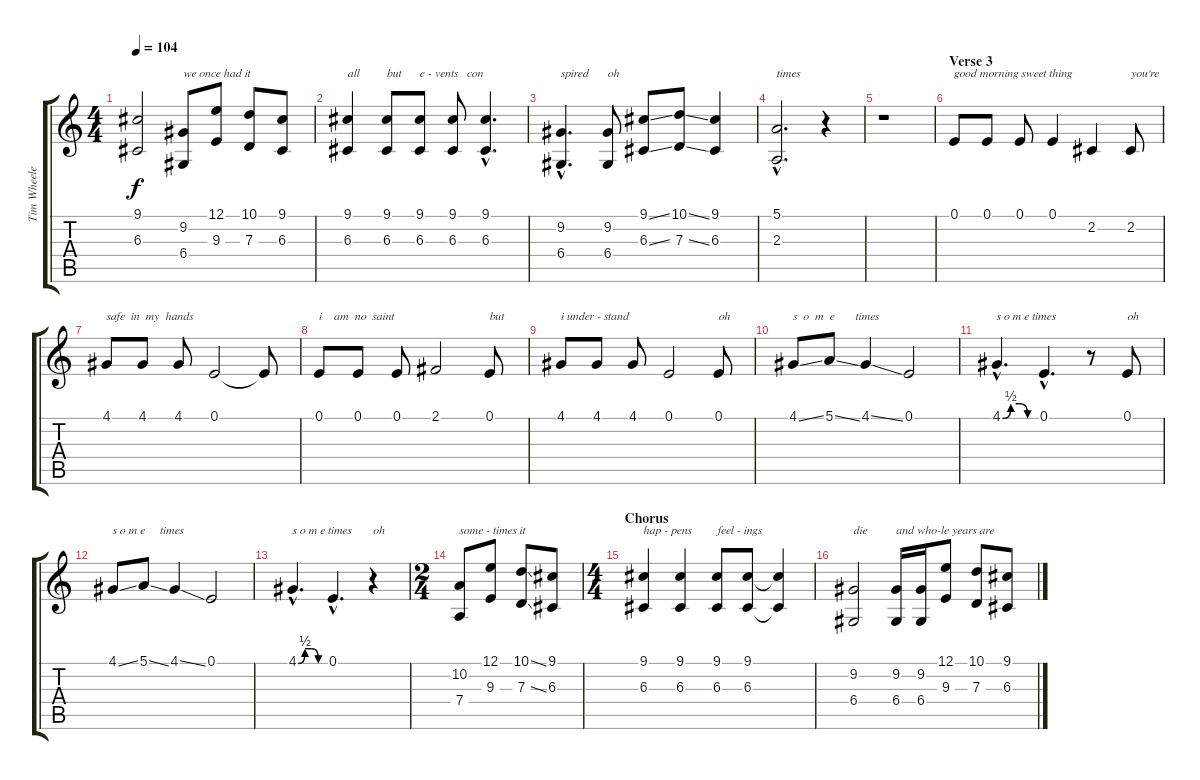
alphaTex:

\track ("Tim Wheeler (vox)" "Tim Wheele") {instrument violin}
\staff {score tabs}
\tuning (E4 B3 G3 D3 A2 E2) {hide}
\ts (4 4)
\tempo 104
\clef g2
\ks c
(9.1{t} 6.3{t}).2{dy f} (9.2 6.4).8{txt "we once had it"} (12.1 9.3).8 (10.1 7.3).8 (9.1 6.3).8 |
(9.1 6.3).4{txt "all"} (9.1 6.3).8{txt "but"} (9.1 6.3).8{txt "e - vents   con"} (9.1 6.3).8 (9.1{hac} 6.3{hac}).4{d} |
(9.2{hac} 6.4{hac}).4{d txt "spired "} (9.2 6.4).8{txt "oh"} (9.1{ss} 6.3{ss}).8 (10.1{ss} 7.3{ss}).8 (9.1 6.3).4 |
(5.1{hac} 2.3{hac}).2{d txt "times"} r.4 |
r.1 |
\section ("" "Verse 3")
0.1.8{txt "good morning sweet thing"} 0.1.8 0.1.8 0.1.4 2.2.4 2.2.8{txt "you're"} |
4.1.8{txt "safe  in  my  hands"} 4.1.8 4.1.8 0.1.2 0.1{t}.8 |
0.1.8{txt "i    am  no  saint"} 0.1.8 0.1.8 2.1.2 0.1.8{txt "but"} |
4.1.8{txt "i under - stand"} 4.1.8 4.1.8 0.1.2 0.1.8{txt "oh"} |
4.1{ss}.8{txt "s  o  m  e       times"} 5.1{ss}.8 4.1{ss}.4 0.1.2 |
4.1{be (custom 0 0 15 2 30 2 45 0 60 0) hac}.4{d txt "s o m e times"} 0.1{hac}.4{d} r.8 0.1.8{txt "oh"} |
4.1{ss}.8{txt "s o m e     times"} 5.1{ss}.8 4.1{ss}.4 0.1.2 |
4.1{be (custom 0 0 15 2 30 2 45 0 60 0) hac}.4{d txt "s o m e times"} 0.1{hac}.4{d} r.4{txt "oh"} |
\ts (2 4)
(10.2 7.4).8{txt "some - times it"} (12.1 9.3).8 (10.1{ss} 7.3{ss}).8 (9.1 6.3).8 |
\ts (4 4)
\section ("" "Chorus")
(9.1 6.3).4{txt "hap - pens"} (9.1 6.3).4 (9.1 6.3).8{txt "feel - ings"} (9.1 6.3).8 (9.1{t} 6.3{t}).4 |
(9.2 6.4).2{txt "die"} (9.2 6.4).16{txt "and who-le years are"} (9.2 6.4).16 (12.1 9.3).8 (10.1 7.3).8 (9.1 6.3).8
